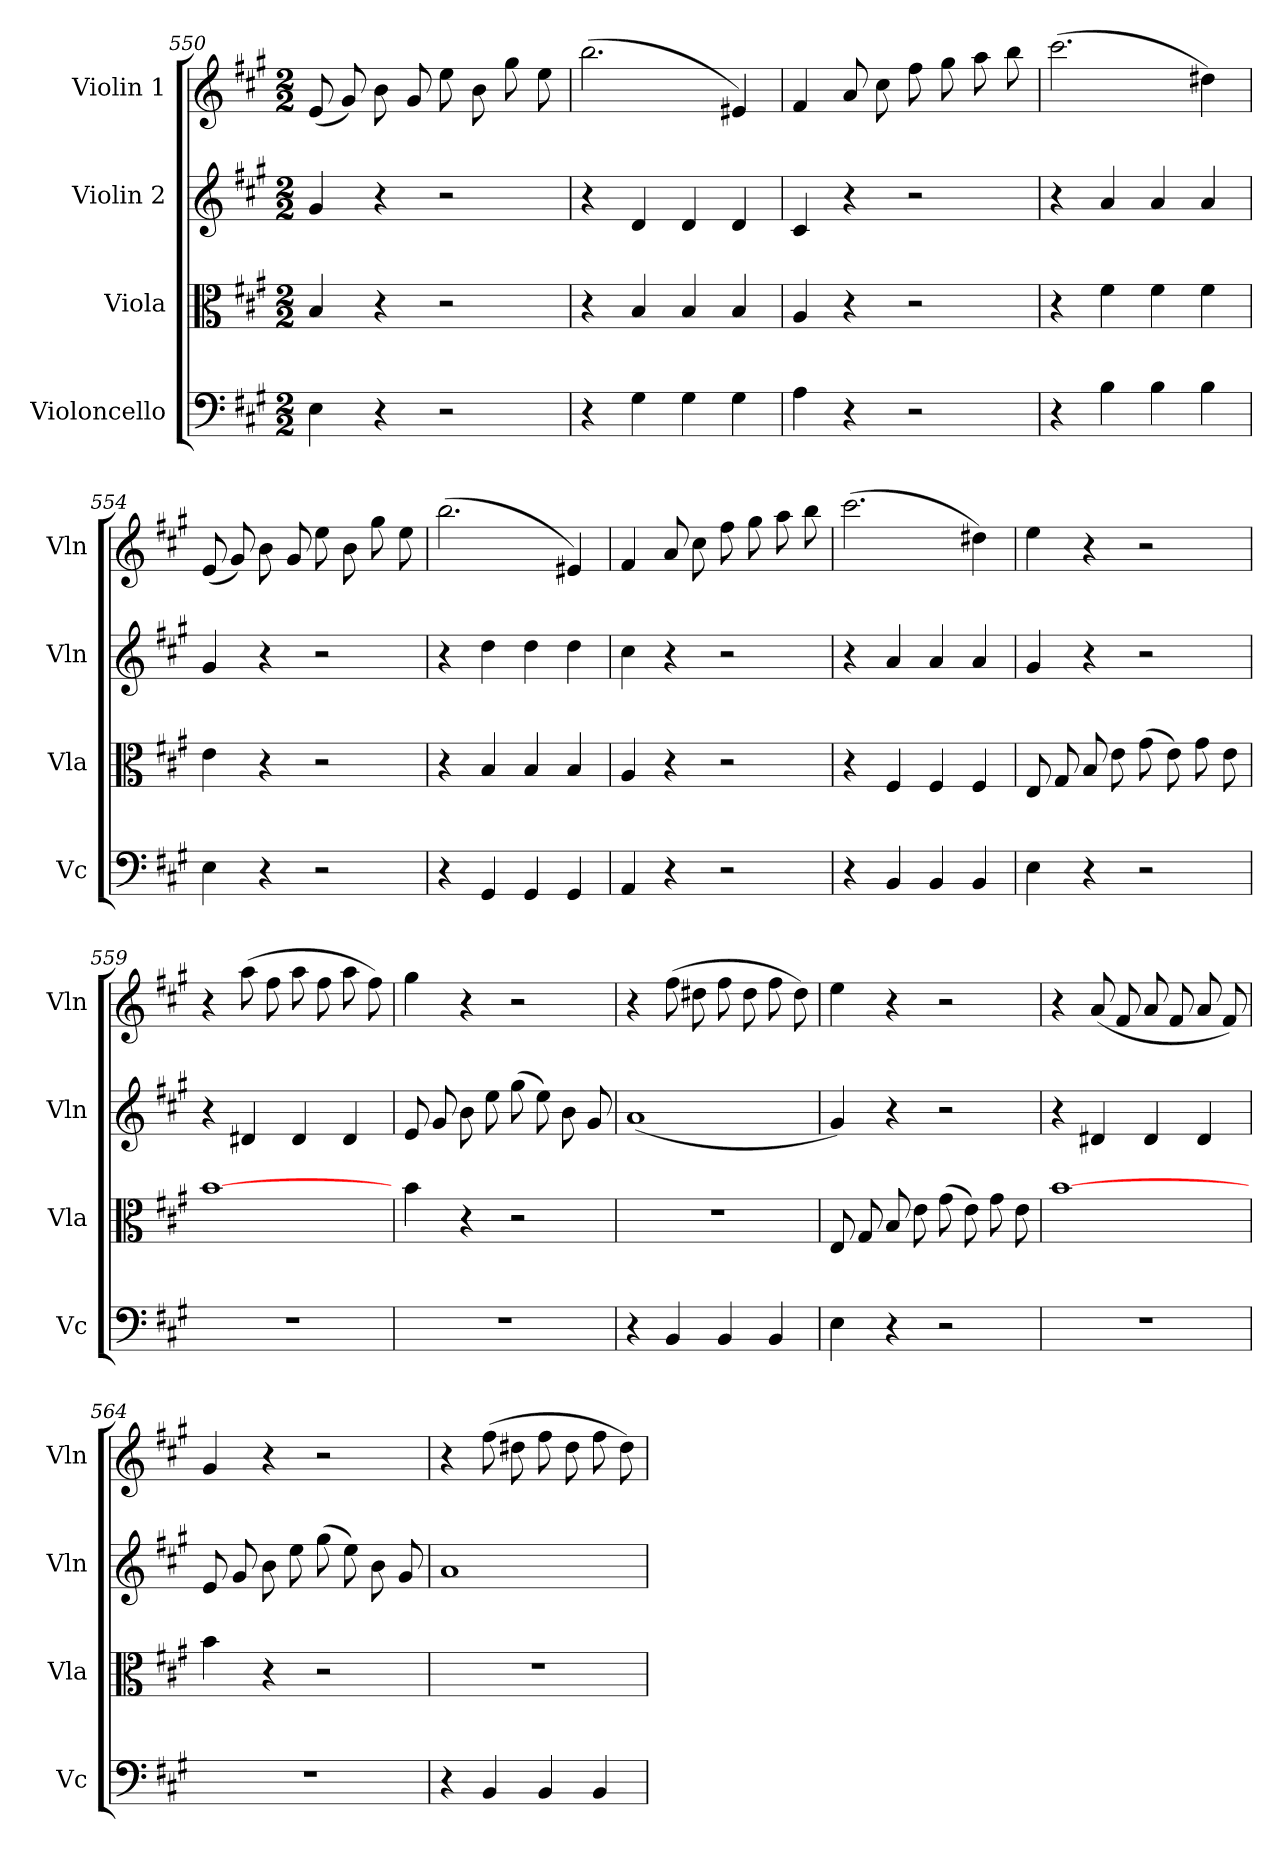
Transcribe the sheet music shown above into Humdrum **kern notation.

**kern	**kern	**kern	**kern
*part4	*part3	*part2	*part1
*staff4	*staff3	*staff2	*staff1
*I"Violoncello	*I"Viola	*I"Violin 2	*I"Violin 1
*I'Vc	*I'Vla	*I'Vln	*I'Vln
*clefF4	*clefC3	*clefG2	*clefG2
*k[f#c#g#]	*k[f#c#g#]	*k[f#c#g#]	*k[f#c#g#]
*A:	*A:	*A:	*A:
*M2/2	*M2/2	*M2/2	*M2/2
=550	=550	=550	=550
4E	4B	4g#	(8e
.	.	.	8g#)
4r	4r	4r	8b
.	.	.	8g#
2r	2r	2r	8ee
.	.	.	8b
.	.	.	8gg#
.	.	.	8ee
=551	=551	=551	=551
4r	4r	4r	(2.bb
4G#	4B	4d	.
4G#	4B	4d	.
4G#	4B	4d	4e#X)
=552	=552	=552	=552
4A	4A	4c#	4f#
4r	4r	4r	8a
.	.	.	8cc#
2r	2r	2r	8ff#
.	.	.	8gg#
.	.	.	8aa
.	.	.	8bb
=553	=553	=553	=553
4r	4r	4r	(2.ccc#
4B	4f#	4a	.
4B	4f#	4a	.
4B	4f#	4a	4dd#X)
=554	=554	=554	=554
4E	4e	4g#	(8e
.	.	.	8g#)
4r	4r	4r	8b
.	.	.	8g#
2r	2r	2r	8ee
.	.	.	8b
.	.	.	8gg#
.	.	.	8ee
=555	=555	=555	=555
4r	4r	4r	(2.bb
4GG#	4B	4dd	.
4GG#	4B	4dd	.
4GG#	4B	4dd	4e#X)
=556	=556	=556	=556
4AA	4A	4cc#	4f#
4r	4r	4r	8a
.	.	.	8cc#
2r	2r	2r	8ff#
.	.	.	8gg#
.	.	.	8aa
.	.	.	8bb
=557	=557	=557	=557
4r	4r	4r	(2.ccc#
4BB	4F#	4a	.
4BB	4F#	4a	.
4BB	4F#	4a	4dd#X)
=558	=558	=558	=558
4E	8E	4g#	4ee
.	8G#	.	.
4r	8B	4r	4r
.	8e	.	.
2r	(8g#	2r	2r
.	8e)	.	.
.	8g#	.	.
.	8e	.	.
=559	=559	=559	=559
1r	[1b	4r	4r
.	.	4d#X	(8aa
.	.	.	8ff#
.	.	4d#	8aa
.	.	.	8ff#
.	.	4d#	8aa
.	.	.	8ff#)
=560	=560	=560	=560
1r	4b	8e	4gg#
.	.	8g#	.
.	4r	8b	4r
.	.	8ee	.
.	2r	(8gg#	2r
.	.	8ee)	.
.	.	8b	.
.	.	8g#	.
=561	=561	=561	=561
4r	1r	(1a	4r
4BB	.	.	(8ff#
.	.	.	8dd#X
4BB	.	.	8ff#
.	.	.	8dd#
4BB	.	.	8ff#
.	.	.	8dd#)
=562	=562	=562	=562
4E	8E	4g#)	4ee
.	8G#	.	.
4r	8B	4r	4r
.	8e	.	.
2r	(8g#	2r	2r
.	8e)	.	.
.	8g#	.	.
.	8e	.	.
=563	=563	=563	=563
1r	[1b	4r	4r
.	.	4d#X	(8a
.	.	.	8f#
.	.	4d#	8a
.	.	.	8f#
.	.	4d#	8a
.	.	.	8f#)
=564	=564	=564	=564
1r	4b	8e	4g#
.	.	8g#	.
.	4r	8b	4r
.	.	8ee	.
.	2r	(8gg#	2r
.	.	8ee)	.
.	.	8b	.
.	.	8g#	.
=565	=565	=565	=565
4r	1r	1a	4r
4BB	.	.	(8ff#
.	.	.	8dd#X
4BB	.	.	8ff#
.	.	.	8dd#
4BB	.	.	8ff#
.	.	.	8dd#)
=	=	=	=
*-	*-	*-	*-
